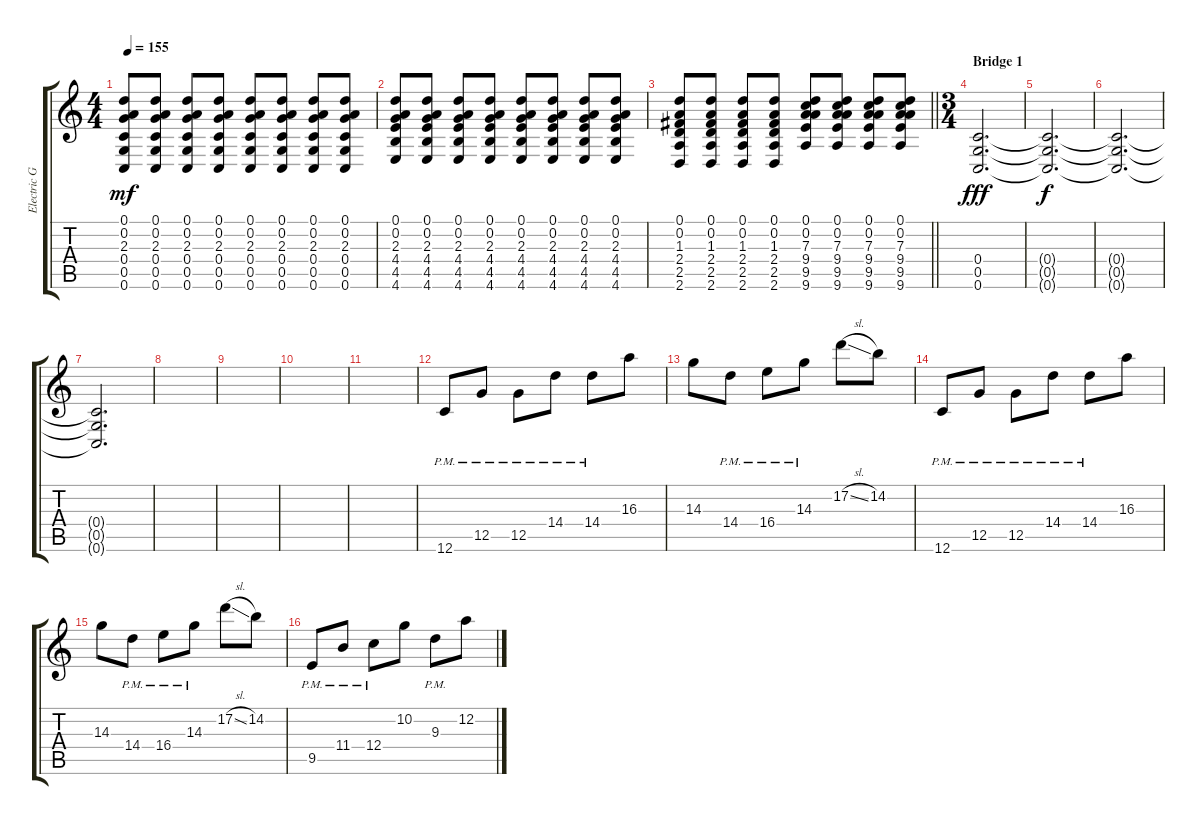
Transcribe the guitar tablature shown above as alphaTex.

\track ("Electric Guitar 1" "Electric G") {instrument distortionguitar}
\staff {score tabs}
\tuning (D4 A3 F3 C3 G2 C2) {hide}
\ts (4 4)
\tempo 155
\clef g2
\ks c
(0.1 0.2 2.3 0.4 0.5 0.6).8{dy mf} (0.1 0.2 2.3 0.4 0.5 0.6).8 (0.1 0.2 2.3 0.4 0.5 0.6).8 (0.1 0.2 2.3 0.4 0.5 0.6).8 (0.1 0.2 2.3 0.4 0.5 0.6).8 (0.1 0.2 2.3 0.4 0.5 0.6).8 (0.1 0.2 2.3 0.4 0.5 0.6).8 (0.1 0.2 2.3 0.4 0.5 0.6).8 |
(0.1 0.2 2.3 4.4 4.5 4.6).8 (0.1 0.2 2.3 4.4 4.5 4.6).8 (0.1 0.2 2.3 4.4 4.5 4.6).8 (0.1 0.2 2.3 4.4 4.5 4.6).8 (0.1 0.2 2.3 4.4 4.5 4.6).8 (0.1 0.2 2.3 4.4 4.5 4.6).8 (0.1 0.2 2.3 4.4 4.5 4.6).8 (0.1 0.2 2.3 4.4 4.5 4.6).8 |
\barLineRight lightlight
(0.1 0.2 1.3 2.4 2.5 2.6).8 (0.1 0.2 1.3 2.4 2.5 2.6).8 (0.1 0.2 1.3 2.4 2.5 2.6).8 (0.1 0.2 1.3 2.4 2.5 2.6).8 (0.1 0.2 7.3 9.4 9.5 9.6).8 (0.1 0.2 7.3 9.4 9.5 9.6).8 (0.1 0.2 7.3 9.4 9.5 9.6).8 (0.1 0.2 7.3 9.4 9.5 9.6).8 |
\ts (3 4)
\section ("" "Bridge 1")
(0.4 0.5 0.6).2{d dy fff volume 0 balance 0} |
(0.4{t} 0.5{t} 0.6{t}).2{d dy f} |
(0.4{t} 0.5{t} 0.6{t}).2{d} |
(0.4{t} 0.5{t} 0.6{t}).2{d} |
|
|
|
|
12.6{pm}.8{volume 11} 12.5{pm}.8 12.5{pm}.8 14.4{pm}.8 14.4{pm}.8 16.3.8 |
14.3.8 14.4{pm}.8 16.4{pm}.8 14.3{pm}.8 17.2{sl}.8 14.2.8 |
12.6{pm}.8 12.5{pm}.8 12.5{pm}.8 14.4{pm}.8 14.4{pm}.8 16.3.8 |
14.3.8 14.4{pm}.8 16.4{pm}.8 14.3{pm}.8 17.2{sl}.8 14.2.8 |
9.5{pm}.8 11.4{pm}.8 12.4{pm}.8 10.2.8 9.3{pm}.8 12.2.8
